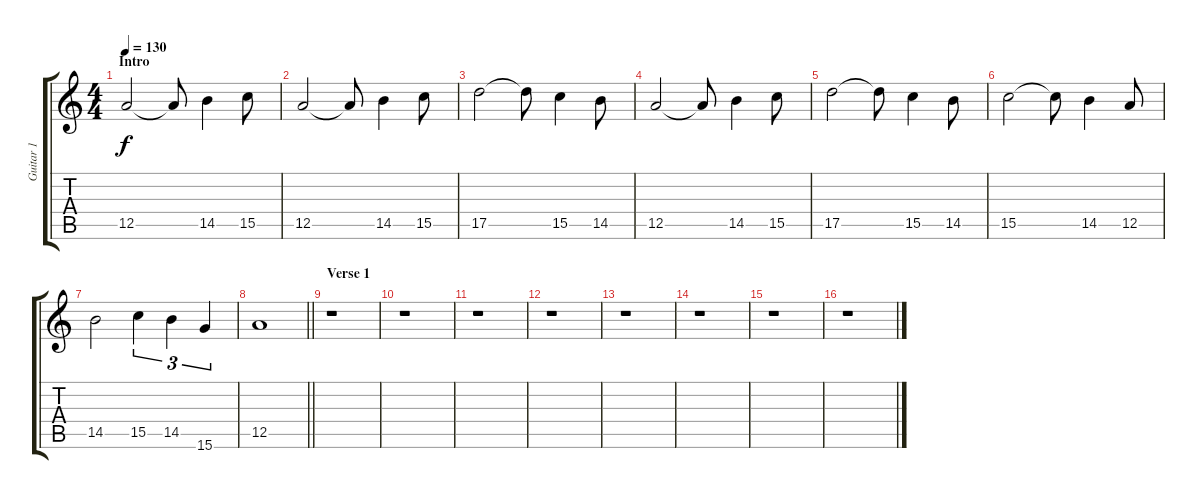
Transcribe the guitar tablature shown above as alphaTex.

\track ("Guitar 1" "Guitar 1") {instrument distortionguitar}
\staff {score tabs}
\tuning (E4 B3 G3 D3 A2 E2) {hide}
\ts (4 4)
\section ("" "Intro")
\tempo 130
\clef g2
\ks c
12.5.2{dy f instrument distortionguitar} 12.5{t}.8 14.5.4 15.5.8 |
12.5.2 12.5{t}.8 14.5.4 15.5.8 |
17.5.2 17.5{t}.8 15.5.4 14.5.8 |
12.5.2 12.5{t}.8 14.5.4 15.5.8 |
17.5.2 17.5{t}.8 15.5.4 14.5.8 |
15.5.2 15.5{t}.8 14.5.4 12.5.8 |
14.5.2 15.5.4{tu (3 2)} 14.5.4{tu (3 2)} 15.6.4{tu (3 2)} |
\barLineRight lightlight
12.5.1 |
\section ("" "Verse 1")
r.1 |
r.1 |
r.1 |
r.1 |
r.1 |
r.1 |
r.1 |
r.1
